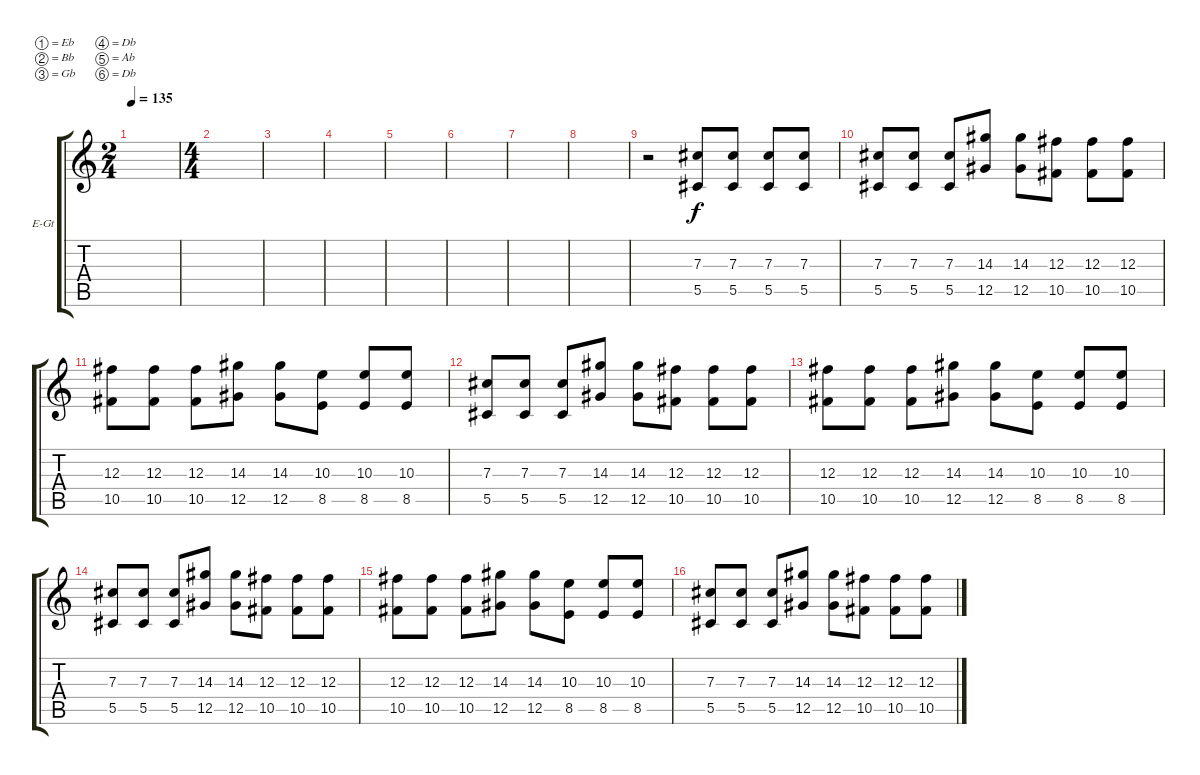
\defaultSystemsLayout 4
\bracketExtendMode groupsimilarinstruments
\firstSystemTrackNameOrientation horizontal
\otherSystemsTrackNameOrientation horizontal
\track ("Electric Guitar" "E-Gt") {instrument distortionguitar}
\staff {score tabs}
\tuning (Eb4 Bb3 Gb3 Db3 Ab2 Db2)
\ts (2 4)
\tempo 135
\clef g2
\scale
0.39527
\ks c
|
\ts (4 4)
\scale
0.39527 |
\scale
0.209459 |
\scale
0.333333 |
\scale
0.333333 |
\scale
0.333333 |
\scale
0.333333 |
\scale
0.333333 |
\scale
0.425926 r.2 (5.5 7.3).8 (5.5 7.3).8 (5.5 7.3).8 (5.5 7.3).8 |
\scale
0.287037 (5.5 7.3).8 (5.5 7.3).8 (5.5 7.3).8 (12.5 14.3).8 (12.5 14.3).8 (10.5 12.3).8 (10.5 12.3).8 (10.5 12.3).8 |
\scale
0.287037 (10.5 12.3).8 (10.5 12.3).8 (10.5 12.3).8 (12.5 14.3).8 (12.5 14.3).8 (8.5 10.3).8 (8.5 10.3).8 (8.5 10.3).8 |
\scale
0.333333 (5.5 7.3).8 (5.5 7.3).8 (5.5 7.3).8 (12.5 14.3).8 (12.5 14.3).8 (10.5 12.3).8 (10.5 12.3).8 (10.5 12.3).8 |
\scale
0.333333 (10.5 12.3).8 (10.5 12.3).8 (10.5 12.3).8 (12.5 14.3).8 (12.5 14.3).8 (8.5 10.3).8 (8.5 10.3).8 (8.5 10.3).8 |
\scale
0.333333 (5.5 7.3).8 (5.5 7.3).8 (5.5 7.3).8 (12.5 14.3).8 (12.5 14.3).8 (10.5 12.3).8 (10.5 12.3).8 (10.5 12.3).8 |
\scale
0.333333 (10.5 12.3).8 (10.5 12.3).8 (10.5 12.3).8 (12.5 14.3).8 (12.5 14.3).8 (8.5 10.3).8 (8.5 10.3).8 (8.5 10.3).8 |
\scale
0.333333 (5.5 7.3).8 (5.5 7.3).8 (5.5 7.3).8 (12.5 14.3).8 (12.5 14.3).8 (10.5 12.3).8 (10.5 12.3).8 (10.5 12.3).8
